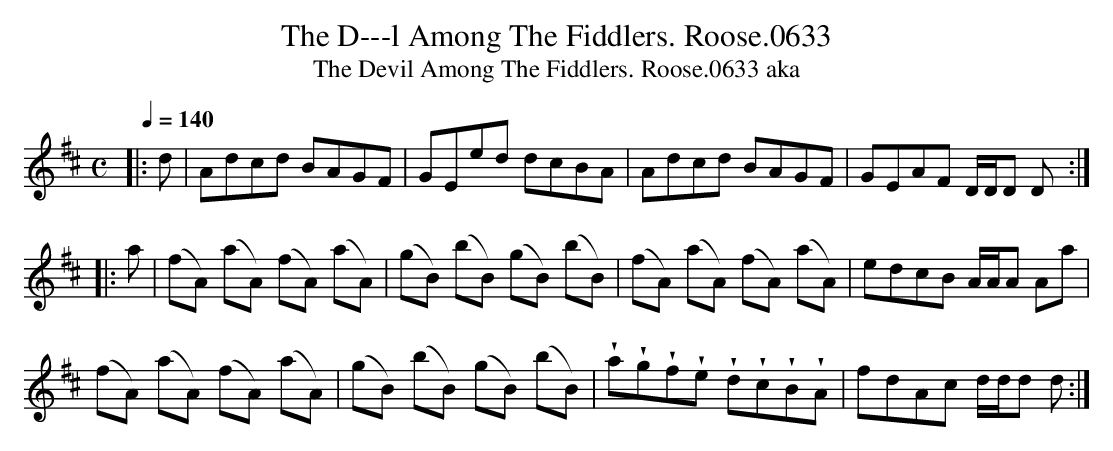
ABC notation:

X:1
T:D---l Among The Fiddlers. Roose.0633, The
T:Devil Among The Fiddlers. Roose.0633 aka, The
M:C
L:1/8
Q:1/4=140
U:w=!wedge!
K:D
|:d|Adcd BAGF|GEed dcBA|Adcd BAGF|GEAF D/D/D D:|
|:a|(fA) (aA) (fA) (aA)|(gB) (bB) (gB) (bB)|\\
(fA) (aA) (fA) (aA)|edcB A/A/A Aa|
(fA) (aA) (fA) (aA)|(gB) (bB) (gB) (bB)|\\
wawgwfwe wdwcwBwA|fdAc d/d/d d:|
